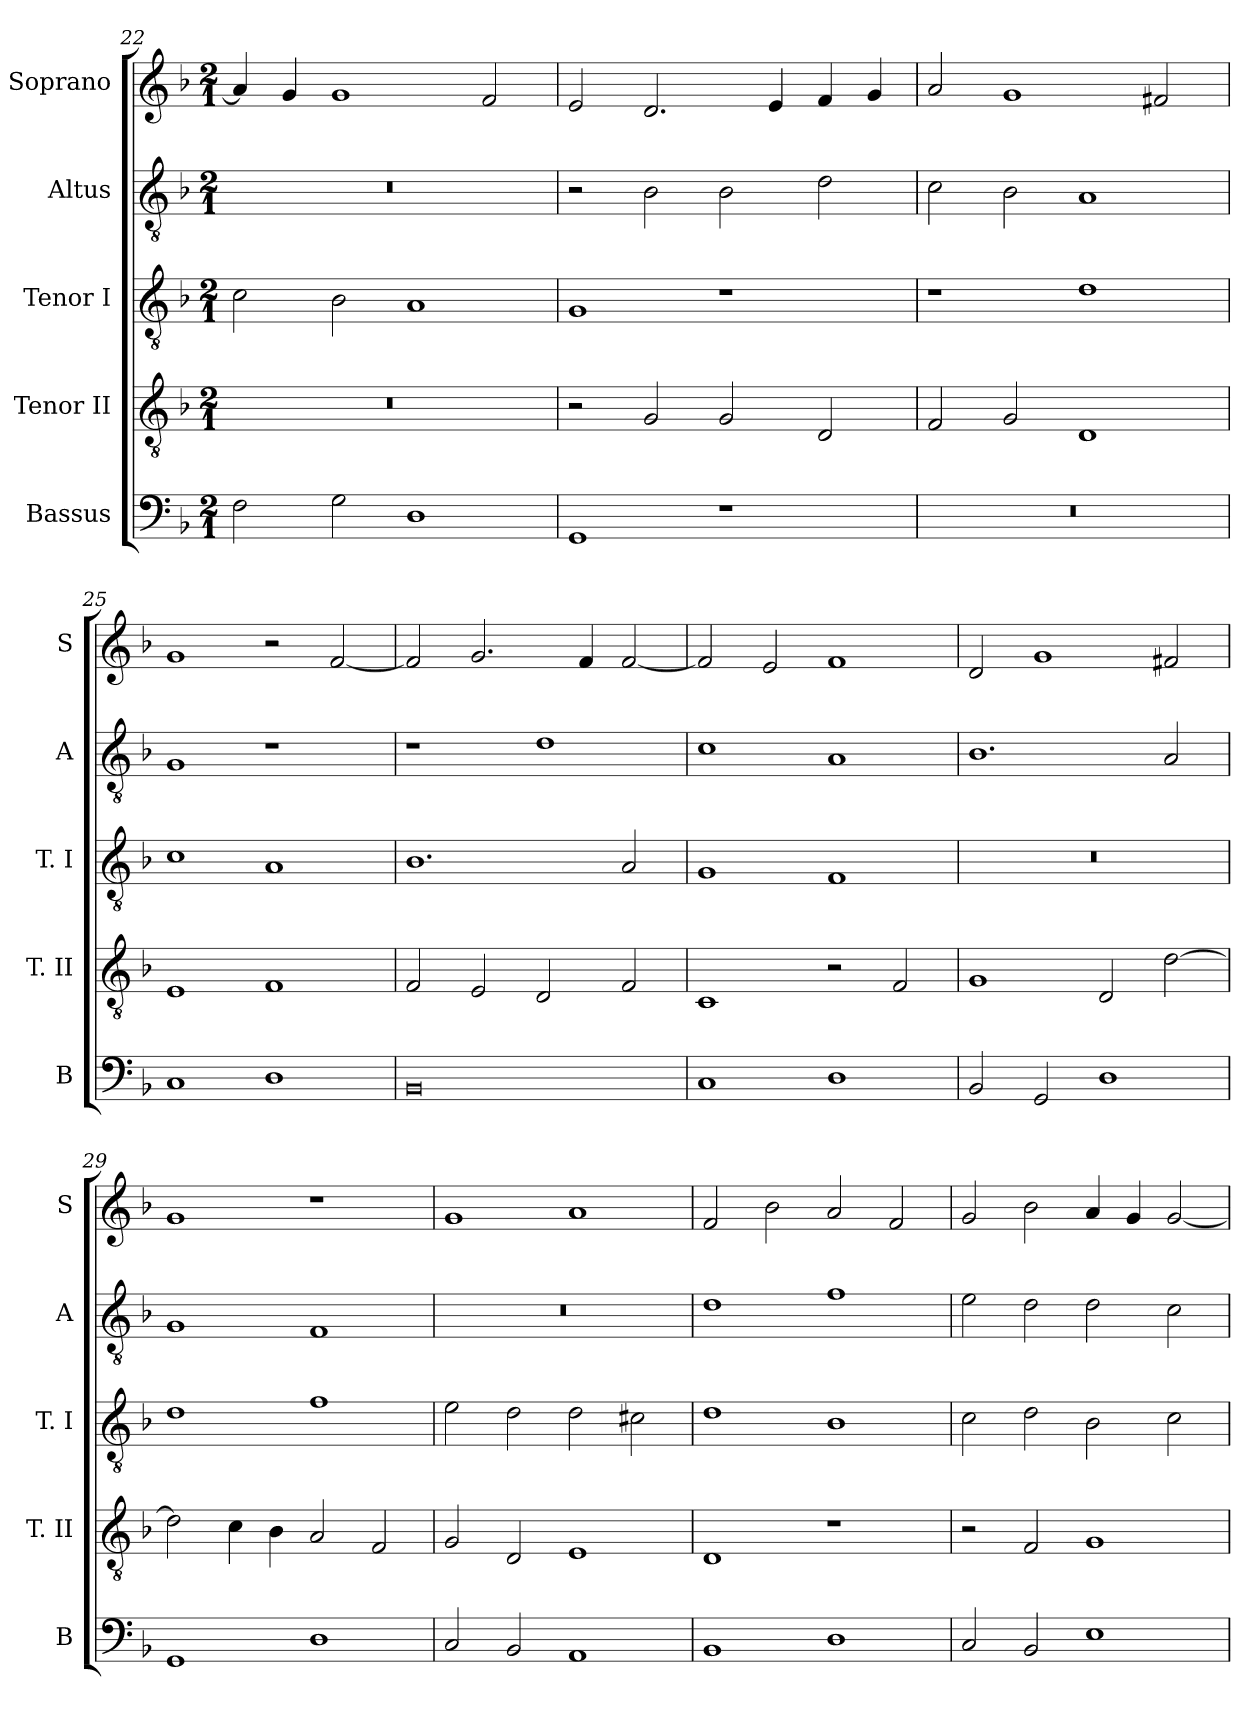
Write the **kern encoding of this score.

**kern	**kern	**kern	**kern	**kern
*part5	*part4	*part3	*part2	*part1
*staff5	*staff4	*staff3	*staff2	*staff1
*I"Bassus	*I"Tenor II	*I"Tenor I	*I"Altus	*I"Soprano
*I'B	*I'T. II	*I'T. I	*I'A	*I'S
*clefF4	*clefGv2	*clefGv2	*clefGv2	*clefG2
*k[b-]	*k[b-]	*k[b-]	*k[b-]	*k[b-]
*F:	*F:	*F:	*F:	*F:
*M2/1	*M2/1	*M2/1	*M2/1	*M2/1
=22	=22	=22	=22	=22
2F	0r	2c	0r	4a]
.	.	.	.	4g
2G	.	2B-	.	1g
1D	.	1A	.	.
.	.	.	.	2f
=23	=23	=23	=23	=23
1GG	2r	1G	2r	2e
.	2G	.	2B-	2.d
1r	2G	1r	2B-	.
.	.	.	.	4e
.	2D	.	2d	4f
.	.	.	.	4g
=24	=24	=24	=24	=24
0r	2F	1r	2c	2a
.	2G	.	2B-	1g
.	1D	1d	1A	.
.	.	.	.	2f#X
=25	=25	=25	=25	=25
1C	1E	1c	1G	1g
1D	1F	1A	1r	2r
.	.	.	.	[2f
=26	=26	=26	=26	=26
0BB-	2F	1.B-	1r	2f]
.	2E	.	.	2.g
.	2D	.	1d	.
.	.	.	.	4f
.	2F	2A	.	[2f
=27	=27	=27	=27	=27
1C	1C	1G	1c	2f]
.	.	.	.	2e
1D	2r	1F	1A	1f
.	2F	.	.	.
=28	=28	=28	=28	=28
2BB-	1G	0r	1.B-	2d
2GG	.	.	.	1g
1D	2D	.	.	.
.	[2d	.	2A	2f#X
=29	=29	=29	=29	=29
1GG	2d]	1d	1G	1g
.	4c	.	.	.
.	4B-	.	.	.
1D	2A	1f	1F	1r
.	2F	.	.	.
=30	=30	=30	=30	=30
2C	2G	2e	0r	1g
2BB-	2D	2d	.	.
1AA	1E	2d	.	1a
.	.	2c#X	.	.
=31	=31	=31	=31	=31
1BB-	1D	1d	1d	2f
.	.	.	.	2b-
1D	1r	1B-	1f	2a
.	.	.	.	2f
=32	=32	=32	=32	=32
2C	2r	2c	2e	2g
2BB-	2F	2d	2d	2b-
1E	1G	2B-	2d	4a
.	.	.	.	4g
.	.	2c	2c	[2g
=	=	=	=	=
*-	*-	*-	*-	*-
